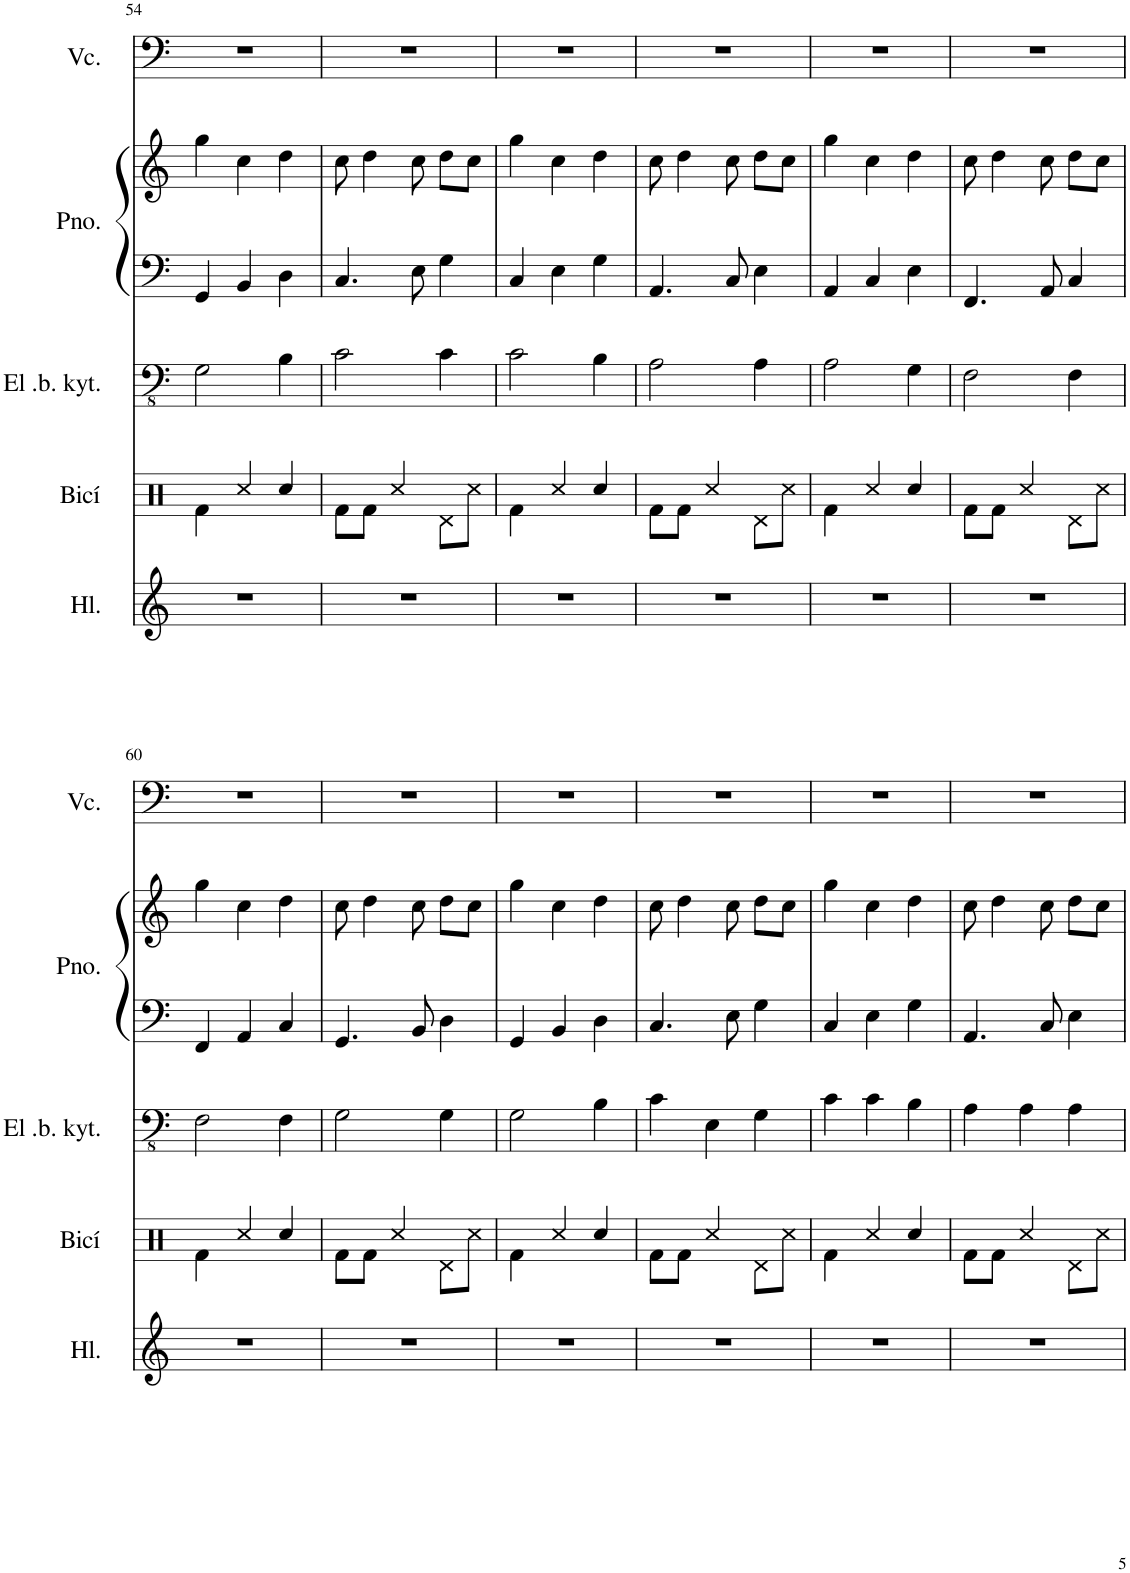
**kern	**kern	**kern	**kern	**kern	**kern
*part5	*part4	*part3	*part2	*part2	*part1
*staff6	*staff5	*staff4	*staff3	*staff2	*staff1
*I"Hlas	*I"Bicí souprava	*I"Elektrická basová kytara	*I"Piano	*	*I"Violoncello
*I'Hl.	*I'Bicí	*I'El .b. kyt.	*I'Pno.	*	*I'Vc.
!!LO:PB:g=z
*clefG2	*clefX	*clefFv4	*clefF4	*clefG2	*clefF4
*k[]	*k[]	*k[]	*k[]	*k[]	*k[]
*M3/4	*M3/4	*M3/4	*M3/4	*M3/4	*M3/4
=54	=54	=54	=54	=54	=54
2.r	4Rf\	2GG\	4GG/	4gg\	2.r
.	4Rcc/	.	4BB/	4cc\	.
.	4Rcc/	4BB\	4D\	4dd\	.
=55	=55	=55	=55	=55	=55
2.r	8Rf\L	2C\	4.C/	8cc\	2.r
.	8Rf\J	.	.	4dd\	.
.	4Rcc/	.	.	.	.
.	.	.	8E\	8cc\	.
.	8Rd\L	4C\	4G\	8dd\L	.
.	8Rcc\J	.	.	8cc\J	.
=56	=56	=56	=56	=56	=56
2.r	4Rf\	2C\	4C/	4gg\	2.r
.	4Rcc/	.	4E\	4cc\	.
.	4Rcc/	4BB\	4G\	4dd\	.
=57	=57	=57	=57	=57	=57
2.r	8Rf\L	2AA\	4.AA/	8cc\	2.r
.	8Rf\J	.	.	4dd\	.
.	4Rcc/	.	.	.	.
.	.	.	8C/	8cc\	.
.	8Rd\L	4AA\	4E\	8dd\L	.
.	8Rcc\J	.	.	8cc\J	.
=58	=58	=58	=58	=58	=58
2.r	4Rf\	2AA\	4AA/	4gg\	2.r
.	4Rcc/	.	4C/	4cc\	.
.	4Rcc/	4GG\	4E\	4dd\	.
=59	=59	=59	=59	=59	=59
2.r	8Rf\L	2FF\	4.FF/	8cc\	2.r
.	8Rf\J	.	.	4dd\	.
.	4Rcc/	.	.	.	.
.	.	.	8AA/	8cc\	.
.	8Rd\L	4FF\	4C/	8dd\L	.
.	8Rcc\J	.	.	8cc\J	.
!!LO:LB:g=z
=60	=60	=60	=60	=60	=60
2.r	4Rf\	2FF\	4FF/	4gg\	2.r
.	4Rcc/	.	4AA/	4cc\	.
.	4Rcc/	4FF\	4C/	4dd\	.
=61	=61	=61	=61	=61	=61
2.r	8Rf\L	2GG\	4.GG/	8cc\	2.r
.	8Rf\J	.	.	4dd\	.
.	4Rcc/	.	.	.	.
.	.	.	8BB/	8cc\	.
.	8Rd\L	4GG\	4D\	8dd\L	.
.	8Rcc\J	.	.	8cc\J	.
=62	=62	=62	=62	=62	=62
2.r	4Rf\	2GG\	4GG/	4gg\	2.r
.	4Rcc/	.	4BB/	4cc\	.
.	4Rcc/	4BB\	4D\	4dd\	.
=63	=63	=63	=63	=63	=63
2.r	8Rf\L	4C\	4.C/	8cc\	2.r
.	8Rf\J	.	.	4dd\	.
.	4Rcc/	4EE\	.	.	.
.	.	.	8E\	8cc\	.
.	8Rd\L	4GG\	4G\	8dd\L	.
.	8Rcc\J	.	.	8cc\J	.
=64	=64	=64	=64	=64	=64
2.r	4Rf\	4C\	4C/	4gg\	2.r
.	4Rcc/	4C\	4E\	4cc\	.
.	4Rcc/	4BB\	4G\	4dd\	.
=65	=65	=65	=65	=65	=65
2.r	8Rf\L	4AA\	4.AA/	8cc\	2.r
.	8Rf\J	.	.	4dd\	.
.	4Rcc/	4AA\	.	.	.
.	.	.	8C/	8cc\	.
.	8Rd\L	4AA\	4E\	8dd\L	.
.	8Rcc\J	.	.	8cc\J	.
=	=	=	=	=	=
*-	*-	*-	*-	*-	*-
